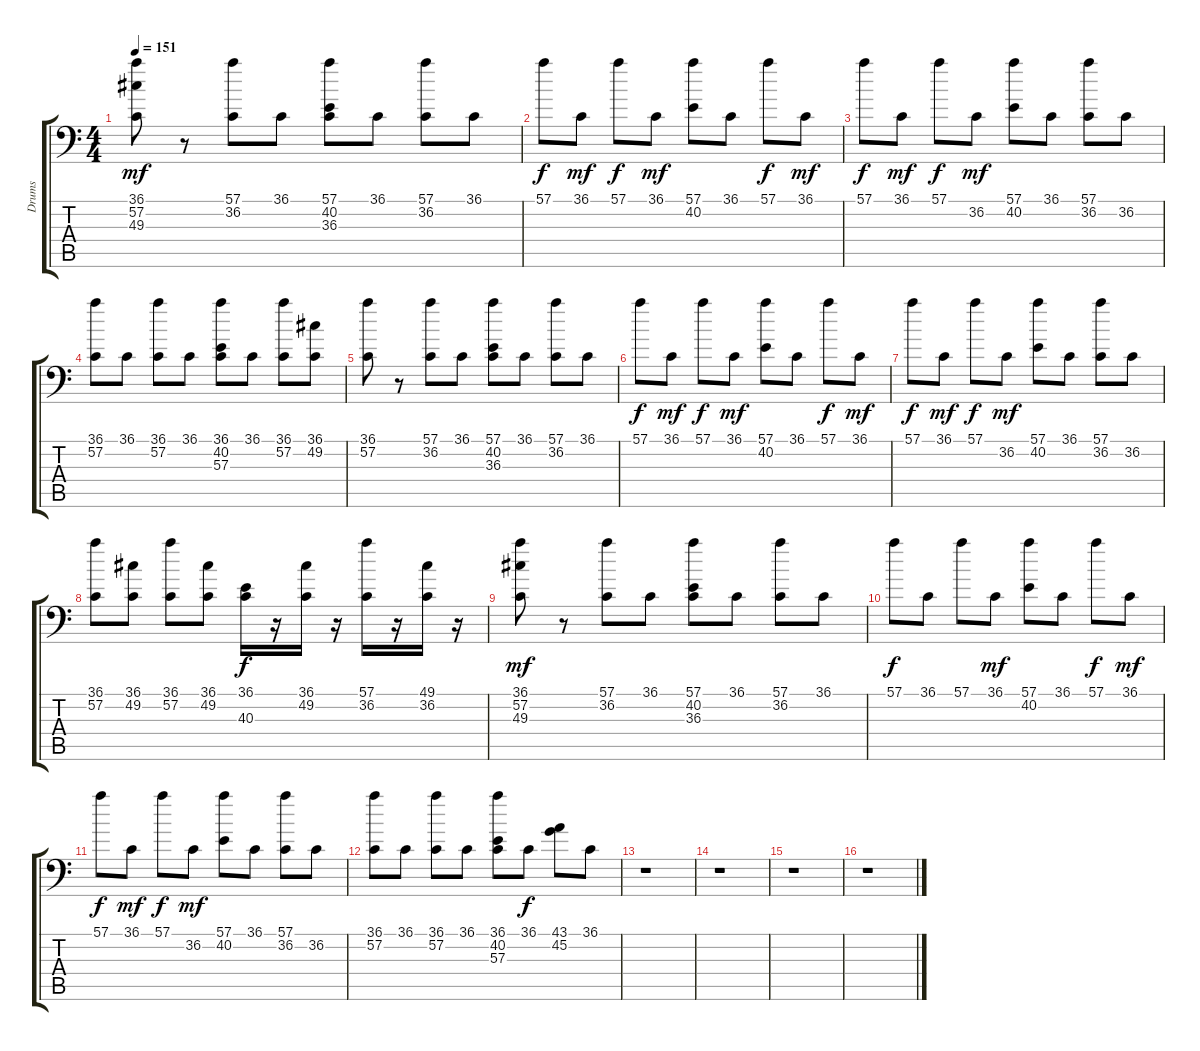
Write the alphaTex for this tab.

\track ("Drums" "Drums") {instrument acousticgrandpiano}
\staff {score tabs}
\tuning (C-1 C-1 C-1 C-1 C-1 C-1) {hide}
\ts (4 4)
\tempo 151
\clef f4
\ks c
(36.1 57.2 49.3).8{dy mf} r.8 (57.1 36.2).8 36.1.8 (57.1 40.2 36.3).8 36.1.8 (57.1 36.2).8 36.1.8 |
57.1.8{dy f} 36.1.8{dy mf} 57.1.8{dy f} 36.1.8{dy mf} (57.1 40.2).8 36.1.8 57.1.8{dy f} 36.1.8{dy mf} |
57.1.8{dy f} 36.1.8{dy mf} 57.1.8{dy f} 36.2.8{dy mf} (57.1 40.2).8 36.1.8 (57.1 36.2).8 36.2.8 |
(36.1 57.2).8 36.1.8 (36.1 57.2).8 36.1.8 (36.1 40.2 57.3).8 36.1.8 (36.1 57.2).8 (36.1 49.2).8 |
(36.1 57.2).8 r.8 (57.1 36.2).8 36.1.8 (57.1 40.2 36.3).8 36.1.8 (57.1 36.2).8 36.1.8 |
57.1.8{dy f} 36.1.8{dy mf} 57.1.8{dy f} 36.1.8{dy mf} (57.1 40.2).8 36.1.8 57.1.8{dy f} 36.1.8{dy mf} |
57.1.8{dy f} 36.1.8{dy mf} 57.1.8{dy f} 36.2.8{dy mf} (57.1 40.2).8 36.1.8 (57.1 36.2).8 36.2.8 |
(36.1 57.2).8 (36.1 49.2).8 (36.1 57.2).8 (36.1 49.2).8 (36.1 40.3).16{dy f} r.16 (36.1 49.2).16 r.16 (57.1 36.2).16 r.16 (49.1 36.2).16 r.16 |
(36.1 57.2 49.3).8{dy mf} r.8 (57.1 36.2).8 36.1.8 (57.1 40.2 36.3).8 36.1.8 (57.1 36.2).8 36.1.8 |
57.1.8{dy f} 36.1.8 57.1.8 36.1.8{dy mf} (57.1 40.2).8 36.1.8 57.1.8{dy f} 36.1.8{dy mf} |
57.1.8{dy f} 36.1.8{dy mf} 57.1.8{dy f} 36.2.8{dy mf} (57.1 40.2).8 36.1.8 (57.1 36.2).8 36.2.8 |
(36.1 57.2).8 36.1.8 (36.1 57.2).8 36.1.8 (36.1 40.2 57.3).8 36.1.8{dy f} (43.1 45.2).8 36.1.8 |
r.1 |
r.1 |
r.1 |
r.1
